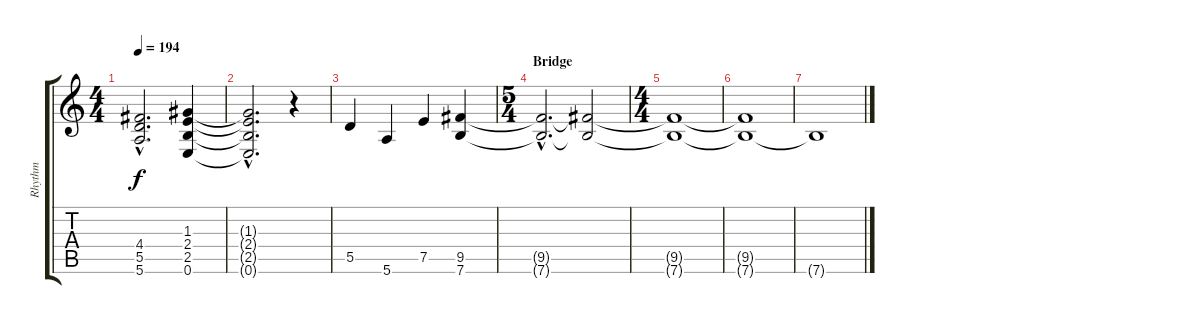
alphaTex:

\track ("Rhythm" "Rhythm") {instrument overdrivenguitar}
\staff {score tabs}
\tuning (E4 B3 G3 D3 A2 E2) {hide}
\ts (4 4)
\tempo 194
\clef g2
\ks c
(4.4{hac} 5.5{hac} 5.6{hac}).2{d dy f} (1.3 2.4 2.5 0.6).4 |
(1.3{hac t} 2.4{hac t} 2.5{hac t} 0.6{hac t}).2{d} r.4 |
5.5.4 5.6.4 7.5.4 (9.5 7.6).4 |
\ts (5 4)
\section ("" "Bridge")
(9.5{hac t} 7.6{hac t}).2{d} (9.5{t} 7.6{t}).2 |
\ts (4 4)
(9.5{t} 7.6{t}).1 |
(9.5{t} 7.6{t}).1 |
7.6{t}.1
